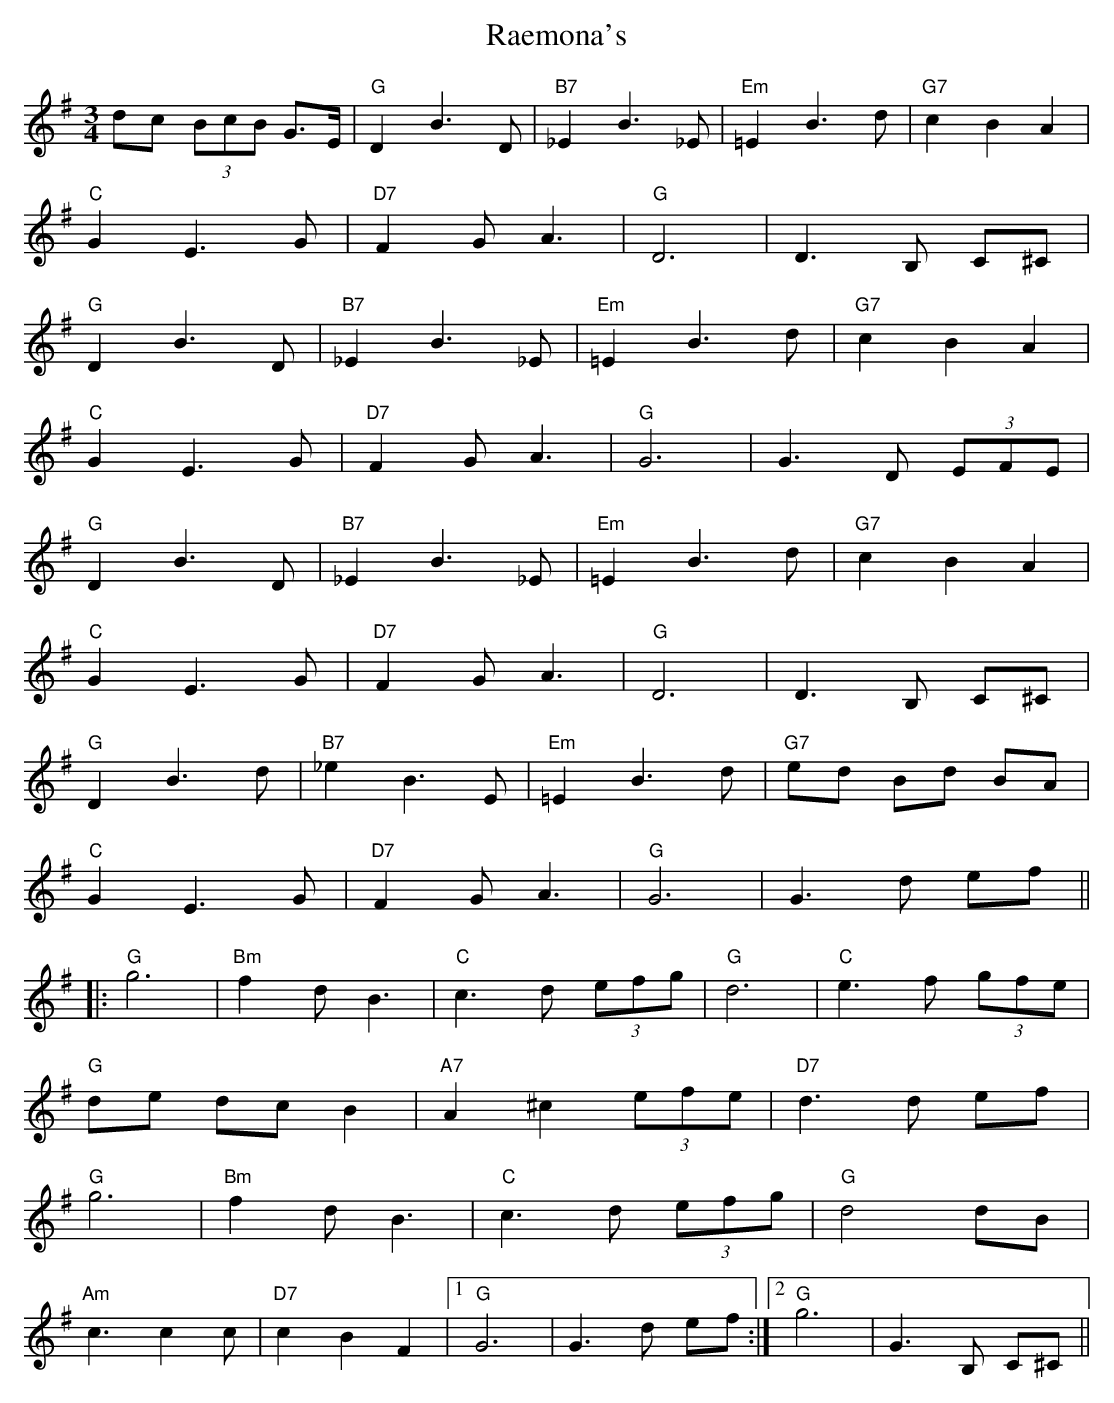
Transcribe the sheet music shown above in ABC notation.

X:1
T: Raemona's
M: 3/4
L: 1/8
K: Gmaj
dc (3BcB G>E|"G"D2 B3D|"B7"_E2 B3_E|"Em"=E2 B3d|"G7"c2 B2 A2|
"C"G2 E3G|"D7"F2 GA3|"G"D6|D3B, C^C|
"G"D2 B3D|"B7"_E2 B3_E|"Em"=E2 B3d|"G7"c2 B2 A2|
"C"G2 E3G|"D7"F2 GA3|"G"G6|G3D (3EFE |
"G"D2 B3D|"B7"_E2 B3_E|"Em"=E2 B3d|"G7"c2 B2 A2|
"C"G2 E3G|"D7"F2 GA3|"G"D6|D3B, C^C|
"G"D2 B3d|"B7"_e2 B3E|"Em"=E2 B3d|"G7"ed Bd BA|
"C"G2 E3G|"D7"F2 GA3|"G"G6|G3d ef||
|:"G" g6|"Bm"f2 dB3|"C"c3d (3efg|"G"d6|"C"e3f (3gfe|
"G"de dc B2|"A7"A2 ^c2 (3efe|"D7"d3d ef|
"G"g6|"Bm"f2 dB3|"C"c3d (3efg|"G"d4 dB|
"Am"c3c2c|"D7"c2 B2 F2|1 "G"G6|G3d ef :|2 "G"g6|G3B, C^C||
